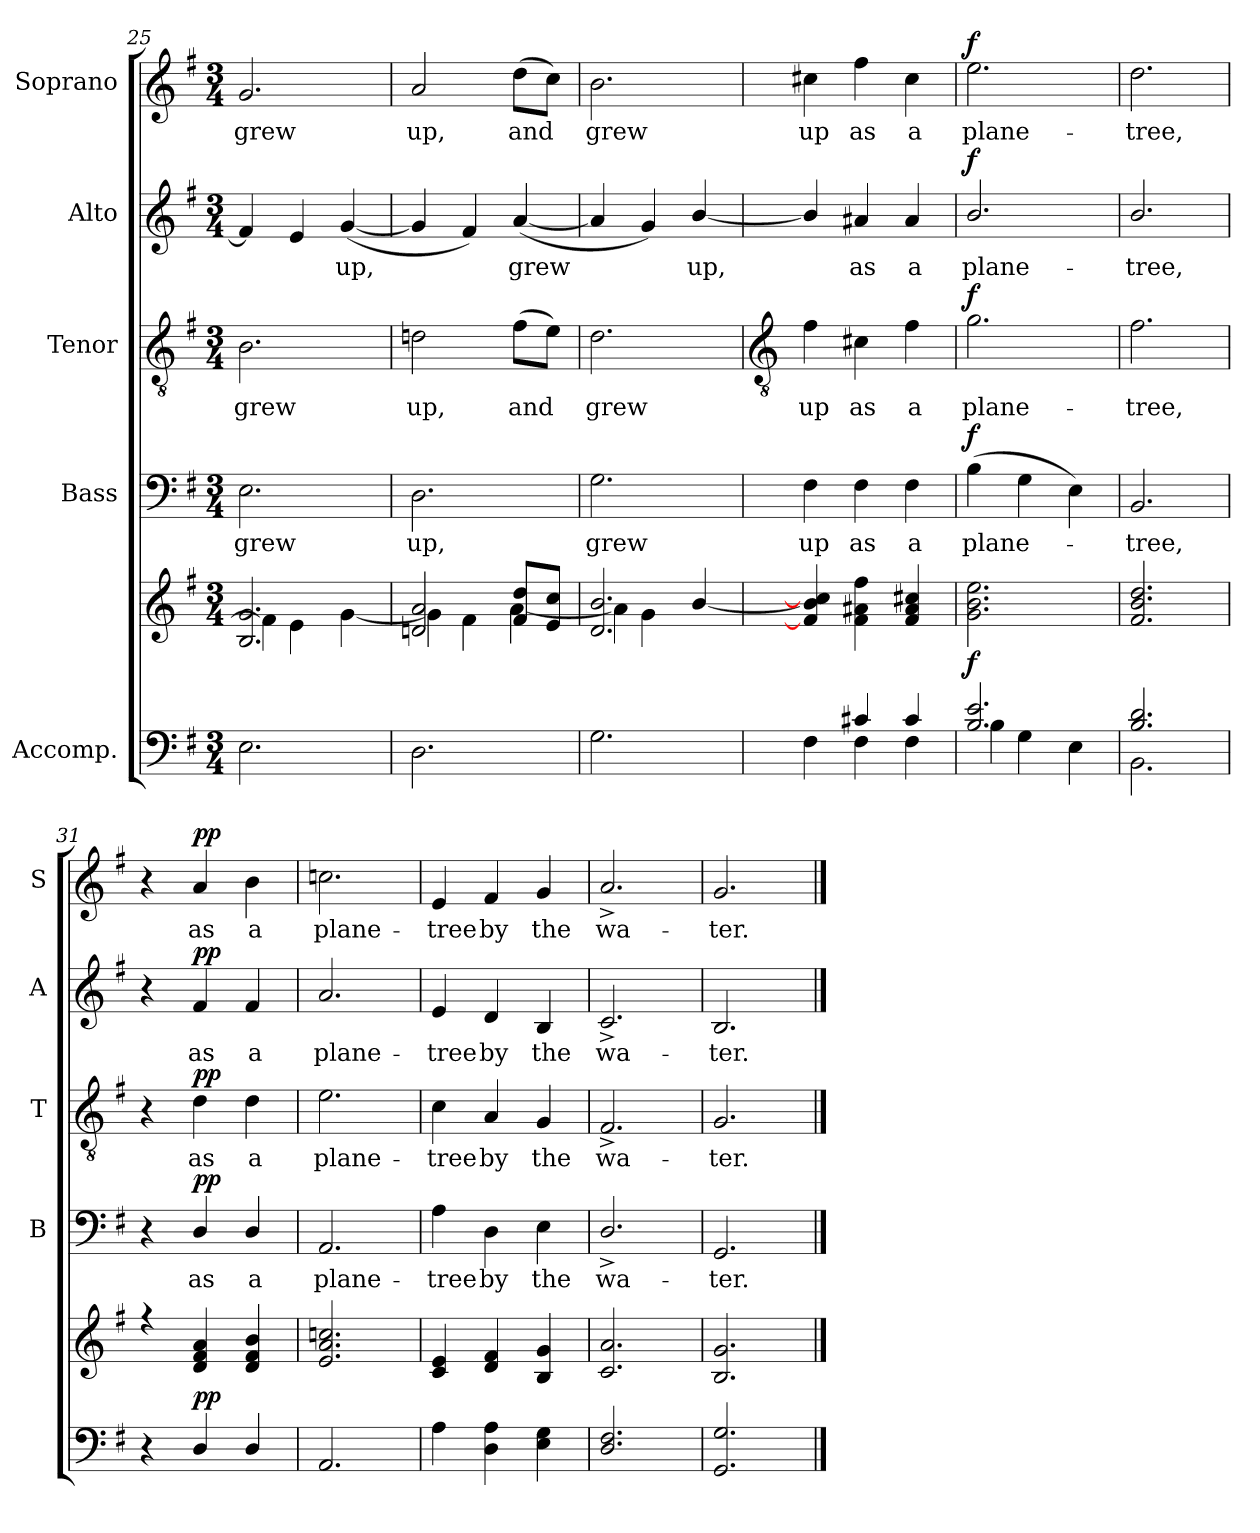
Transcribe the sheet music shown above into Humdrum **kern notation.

**kern	**kern	**dynam	**kern	**text	**dynam	**kern	**text	**dynam	**kern	**text	**dynam	**kern	**text	**dynam
*part5	*part5	*part5	*part4	*part4	*part4	*part3	*part3	*part3	*part2	*part2	*part2	*part1	*part1	*part1
*staff6	*staff5	*staff5/6	*staff4	*staff4	*staff4	*staff3	*staff3	*staff3	*staff2	*staff2	*staff2	*staff1	*staff1	*staff1
*I"Accomp.	*	*	*I"Bass	*	*	*I"Tenor	*	*	*I"Alto	*	*	*I"Soprano	*	*
*	*	*	*I'B	*	*	*I'T	*	*	*I'A	*	*	*I'S	*	*
*clefF4	*clefG2	*	*clefF4	*	*	*clefGv2	*	*	*clefG2	*	*	*clefG2	*	*
*k[f#]	*k[f#]	*	*k[f#]	*	*	*k[f#]	*	*	*k[f#]	*	*	*k[f#]	*	*
*G:	*G:	*	*G:	*	*	*G:	*	*	*G:	*	*	*G:	*	*
*M3/4	*M3/4	*	*M3/4	*	*	*M3/4	*	*	*M3/4	*	*	*M3/4	*	*
=25	=25	=25	=25	=25	=25	=25	=25	=25	=25	=25	=25	=25	=25	=25
*	*^	*	*	*	*	*	*	*	*	*	*	*	*	*
!	!	!	!	!	!LO:LY:b	!	!	!LO:LY:b	!	!	!	!	!	!LO:LY:b	!
2.E	2.B 2.g	4f#\]	.	2.E	grew	.	2.B	grew	.	4f#]	.	.	2.g	grew	.
.	.	4e\	.	.	.	.	.	.	.	4e	.	.	.	.	.
!	!	!	!	!	!	!	!	!	!	!	!LO:LY:b	!	!	!	!
.	.	[4g\	.	.	.	.	.	.	.	(<[4g	up,	.	.	.	.
=26	=26	=26	=26	=26	=26	=26	=26	=26	=26	=26	=26	=26	=26	=26	=26
!	!	!	!	!	!LO:LY:b	!	!	!LO:LY:b	!	!	!	!	!	!LO:LY:b	!
2.D	2dn 2a	4g\]	.	2.D	up,	.	2dn	up,	.	4g]	.	.	2a	up,	.
.	.	4f#\	.	.	.	.	.	.	.	4f#)	.	.	.	.	.
!	!	!	!	!	!	!	!	!LO:LY:b	!	!	!LO:LY:b	!	!	!LO:LY:b	!
.	8f# 8ddL	[4a\	.	.	.	.	(>8f#L	and	.	(<[4a	grew	.	(>8ddL	and	.
.	8e 8ccJ	.	.	.	.	.	8eJ)	.	.	.	.	.	8ccJ)	.	.
=27	=27	=27	=27	=27	=27	=27	=27	=27	=27	=27	=27	=27	=27	=27	=27
!	!	!	!	!	!LO:LY:b	!	!	!LO:LY:b	!	!	!	!	!	!LO:LY:b	!
2.G	2.d 2.b	4a\]	.	2.G	grew	.	2.d	grew	.	4a]	.	.	2.b	grew	.
.	.	4g\	.	.	.	.	.	.	.	4g)	.	.	.	.	.
!	!	!	!	!	!	!	!	!	!	!	!LO:LY:b	!	!	!	!
.	.	[4b/	.	.	.	.	.	.	.	[4b/	up,	.	.	.	.
!!LO:LB:g=z
=28	=28	=28	=28	=28	=28	=28	=28	=28	=28	=28	=28	=28	=28	=28	=28
*	*	*	*	*	*	*	*clefGv2	*	*	*	*	*	*	*	*
*^	*	*	*	*	*	*	*	*	*	*	*	*	*	*	*
!	!	!	!	!	!	!LO:LY:b	!	!	!LO:LY:b	!	!	!	!	!	!LO:LY:b	!
4ryy	4F#	4ryy	4f#/] 4b/] 4cc#/]	.	4F#	up	.	4f#	up	.	4b/]	.	.	4cc#X	up	.
!	!	!	!	!	!	!LO:LY:b	!	!	!LO:LY:b	!	!	!LO:LY:b	!	!	!LO:LY:b	!
4c#X/	4F#	4f# 4a#X 4ff#	2ryy	.	4F#	as	.	4c#X	as	.	4a#X	as	.	4ff#	as	.
!	!	!	!	!	!	!LO:LY:b	!	!	!LO:LY:b	!	!	!LO:LY:b	!	!	!LO:LY:b	!
4c#/	4F#	4f# 4a# 4cc#X	.	.	4F#	a	.	4f#	a	.	4a#	a	.	4cc#	a	.
*	*	*v	*v	*	*	*	*	*	*	*	*	*	*	*	*	*
=29	=29	=29	=29	=29	=29	=29	=29	=29	=29	=29	=29	=29	=29	=29	=29
!	!	!	!LO:DY:b	!	!LO:LY:b	!LO:DY:b	!	!LO:LY:b	!LO:DY:b	!	!LO:LY:b	!LO:DY:b	!	!LO:LY:b	!LO:DY:b
2.B/ 2.e/	4B	2.g 2.b 2.ee	f	(>4B	plane-	f	2.g	plane-	f	2.b/	plane-	f	2.ee	plane-	f
.	4G	.	.	4G	.	.	.	.	.	.	.	.	.	.	.
.	4E	.	.	4E)	.	.	.	.	.	.	.	.	.	.	.
=30	=30	=30	=30	=30	=30	=30	=30	=30	=30	=30	=30	=30	=30	=30	=30
!	!	!	!	!	!LO:LY:b	!	!	!LO:LY:b	!	!	!LO:LY:b	!	!	!LO:LY:b	!
2.B/ 2.d/	2.BB\	2.f# 2.b 2.dd	.	2.BB	tree,	.	2.f#	-tree,	.	2.b/	-tree,	.	2.dd	-tree,	.
=31	=31	=31	=31	=31	=31	=31	=31	=31	=31	=31	=31	=31	=31	=31	=31
*	*	*^	*	*	*	*	*	*	*	*	*	*	*	*	*
!	!	!	!LO:N:vis=1	!	!	!	!	!	!	!	!	!	!	!	!	!
*v	*v	*	*	*	*	*	*	*	*	*	*	*	*	*	*	*
4r	4r	2.ryy	.	4r	.	.	4r	.	.	4r	.	.	4r	.	.
!	!	!	!LO:DY:b	!	!LO:LY:b	!LO:DY:b	!	!LO:LY:b	!LO:DY:b	!	!LO:LY:b	!LO:DY:b	!	!LO:LY:b	!LO:DY:b
4D/	4d 4f# 4a	.	pp	4D/	as	pp	4d	as	pp	4f#	as	pp	4a	as	pp
!	!	!	!	!	!LO:LY:b	!	!	!LO:LY:b	!	!	!LO:LY:b	!	!	!LO:LY:b	!
4D/	4d 4f# 4b	.	.	4D/	a	.	4d	a	.	4f#	a	.	4b	a	.
=32	=32	=32	=32	=32	=32	=32	=32	=32	=32	=32	=32	=32	=32	=32	=32
!	!	!LO:N:vis=1	!	!	!LO:LY:b	!	!	!LO:LY:b	!	!	!LO:LY:b	!	!	!LO:LY:b	!
2.AA	2.e 2.a 2.ccn	2.ryy	.	2.AA	plane-	.	2.e	plane-	.	2.a	plane-	.	2.ccn	plane-	.
=33	=33	=33	=33	=33	=33	=33	=33	=33	=33	=33	=33	=33	=33	=33	=33
!	!	!LO:N:vis=1	!	!	!LO:LY:b	!	!	!LO:LY:b	!	!	!LO:LY:b	!	!	!LO:LY:b	!
4A	4c 4e	2.ryy	.	4A	-tree	.	4c	-tree	.	4e	-tree	.	4e	-tree	.
!	!	!	!	!	!LO:LY:b	!	!	!LO:LY:b	!	!	!LO:LY:b	!	!	!LO:LY:b	!
4D 4A	4d 4f#	.	.	4D	by	.	4A	by	.	4d	by	.	4f#	by	.
!	!	!	!	!	!LO:LY:b	!	!	!LO:LY:b	!	!	!LO:LY:b	!	!	!LO:LY:b	!
4E 4G	4B 4g	.	.	4E	the	.	4G	the	.	4B	the	.	4g	the	.
=34	=34	=34	=34	=34	=34	=34	=34	=34	=34	=34	=34	=34	=34	=34	=34
!	!	!LO:N:vis=1	!	!	!LO:LY:b	!	!	!LO:LY:b	!	!	!LO:LY:b	!	!	!LO:LY:b	!
2.D/ 2.F#/	2.c 2.a	2.ryy	.	2.D^/	wa-	.	2.F#^	wa-	.	2.c^	wa-	.	2.a^	wa-	.
=35	=35	=35	=35	=35	=35	=35	=35	=35	=35	=35	=35	=35	=35	=35	=35
!	!	!LO:N:vis=1	!	!	!LO:LY:b	!	!	!LO:LY:b	!	!	!LO:LY:b	!	!	!LO:LY:b	!
2.GG 2.G	2.B 2.g	2.ryy	.	2.GG	-ter.	.	2.G	-ter.	.	2.B	-ter.	.	2.g	-ter.	.
*	*v	*v	*	*	*	*	*	*	*	*	*	*	*	*	*
==	==	==	==	==	==	==	==	==	==	==	==	==	==	==
*-	*-	*-	*-	*-	*-	*-	*-	*-	*-	*-	*-	*-	*-	*-
